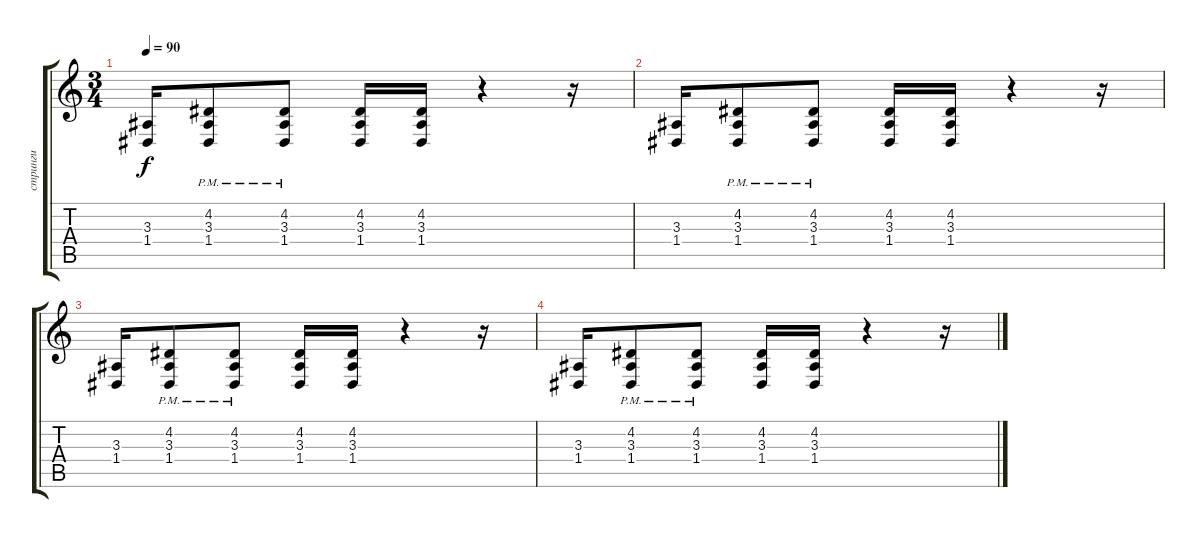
\track ("стринги" "стринги") {instrument stringensemble1}
\staff {score tabs}
\tuning (E4 B3 G3 D3 A2 E2) {hide}
\ts (3 4)
\tempo 90
\clef g2
\ks c
(3.3 1.4).16{dy f} (4.2{pm} 3.3{pm} 1.4{pm}).8 (4.2{pm} 3.3{pm} 1.4{pm}).8 (4.2 3.3 1.4).16 (4.2 3.3 1.4).16 r.4 r.16 |
(3.3 1.4).16 (4.2{pm} 3.3{pm} 1.4{pm}).8 (4.2{pm} 3.3{pm} 1.4{pm}).8 (4.2 3.3 1.4).16 (4.2 3.3 1.4).16 r.4 r.16 |
(3.3 1.4).16 (4.2{pm} 3.3{pm} 1.4{pm}).8 (4.2{pm} 3.3{pm} 1.4{pm}).8 (4.2 3.3 1.4).16 (4.2 3.3 1.4).16 r.4 r.16 |
(3.3 1.4).16 (4.2{pm} 3.3{pm} 1.4{pm}).8 (4.2{pm} 3.3{pm} 1.4{pm}).8 (4.2 3.3 1.4).16 (4.2 3.3 1.4).16 r.4 r.16
